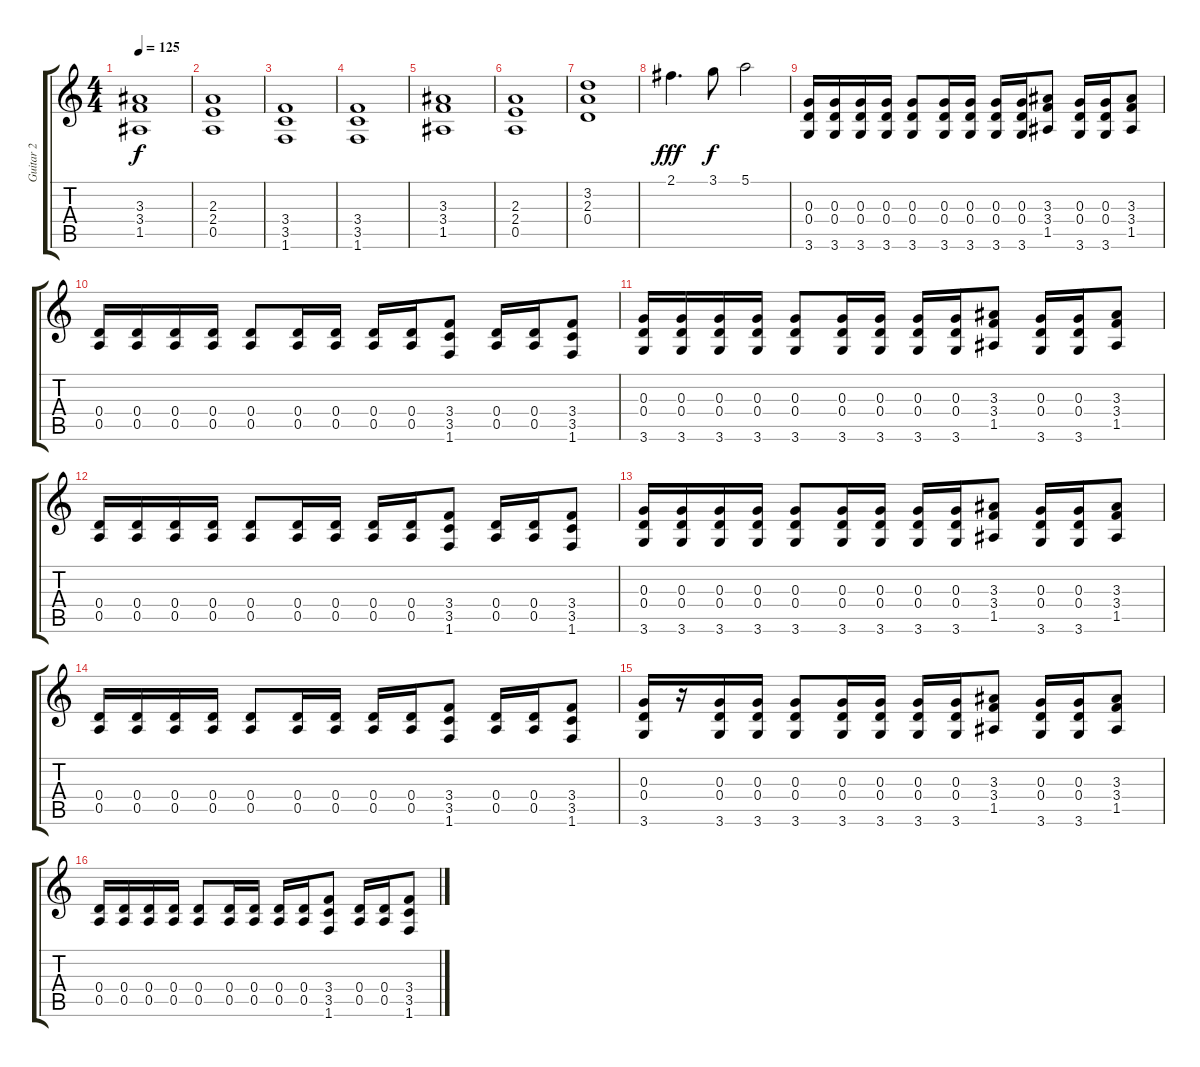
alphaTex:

\track ("Guitar 2" "Guitar 2") {instrument distortionguitar}
\staff {score tabs}
\tuning (E4 B3 G3 D3 A2 E2) {hide}
\ts (4 4)
\tempo 125
\clef g2
\ks c
(3.3 3.4 1.5).1{dy f} |
(2.3 2.4 0.5).1 |
(3.4 3.5 1.6).1 |
(3.4 3.5 1.6).1 |
(3.3 3.4 1.5).1 |
(2.3 2.4 0.5).1 |
(3.2 2.3 0.4).1 |
2.1.4{d dy fff} 3.1.8{dy f} 5.1.2 |
(0.3 0.4 3.6).16 (0.3 0.4 3.6).16 (0.3 0.4 3.6).16 (0.3 0.4 3.6).16 (0.3 0.4 3.6).8 (0.3 0.4 3.6).16 (0.3 0.4 3.6).16 (0.3 0.4 3.6).16 (0.3 0.4 3.6).16 (3.3 3.4 1.5).8 (0.3 0.4 3.6).16 (0.3 0.4 3.6).16 (3.3 3.4 1.5).8 |
(0.4 0.5).16 (0.4 0.5).16 (0.4 0.5).16 (0.4 0.5).16 (0.4 0.5).8 (0.4 0.5).16 (0.4 0.5).16 (0.4 0.5).16 (0.4 0.5).16 (3.4 3.5 1.6).8 (0.4 0.5).16 (0.4 0.5).16 (3.4 3.5 1.6).8 |
(0.3 0.4 3.6).16 (0.3 0.4 3.6).16 (0.3 0.4 3.6).16 (0.3 0.4 3.6).16 (0.3 0.4 3.6).8 (0.3 0.4 3.6).16 (0.3 0.4 3.6).16 (0.3 0.4 3.6).16 (0.3 0.4 3.6).16 (3.3 3.4 1.5).8 (0.3 0.4 3.6).16 (0.3 0.4 3.6).16 (3.3 3.4 1.5).8 |
(0.4 0.5).16 (0.4 0.5).16 (0.4 0.5).16 (0.4 0.5).16 (0.4 0.5).8 (0.4 0.5).16 (0.4 0.5).16 (0.4 0.5).16 (0.4 0.5).16 (3.4 3.5 1.6).8 (0.4 0.5).16 (0.4 0.5).16 (3.4 3.5 1.6).8 |
(0.3 0.4 3.6).16 (0.3 0.4 3.6).16 (0.3 0.4 3.6).16 (0.3 0.4 3.6).16 (0.3 0.4 3.6).8 (0.3 0.4 3.6).16 (0.3 0.4 3.6).16 (0.3 0.4 3.6).16 (0.3 0.4 3.6).16 (3.3 3.4 1.5).8 (0.3 0.4 3.6).16 (0.3 0.4 3.6).16 (3.3 3.4 1.5).8 |
(0.4 0.5).16 (0.4 0.5).16 (0.4 0.5).16 (0.4 0.5).16 (0.4 0.5).8 (0.4 0.5).16 (0.4 0.5).16 (0.4 0.5).16 (0.4 0.5).16 (3.4 3.5 1.6).8 (0.4 0.5).16 (0.4 0.5).16 (3.4 3.5 1.6).8 |
(0.3 0.4 3.6).16 r.16 (0.3 0.4 3.6).16 (0.3 0.4 3.6).16 (0.3 0.4 3.6).8 (0.3 0.4 3.6).16 (0.3 0.4 3.6).16 (0.3 0.4 3.6).16 (0.3 0.4 3.6).16 (3.3 3.4 1.5).8 (0.3 0.4 3.6).16 (0.3 0.4 3.6).16 (3.3 3.4 1.5).8 |
(0.4 0.5).16 (0.4 0.5).16 (0.4 0.5).16 (0.4 0.5).16 (0.4 0.5).8 (0.4 0.5).16 (0.4 0.5).16 (0.4 0.5).16 (0.4 0.5).16 (3.4 3.5 1.6).8 (0.4 0.5).16 (0.4 0.5).16 (3.4 3.5 1.6).8
